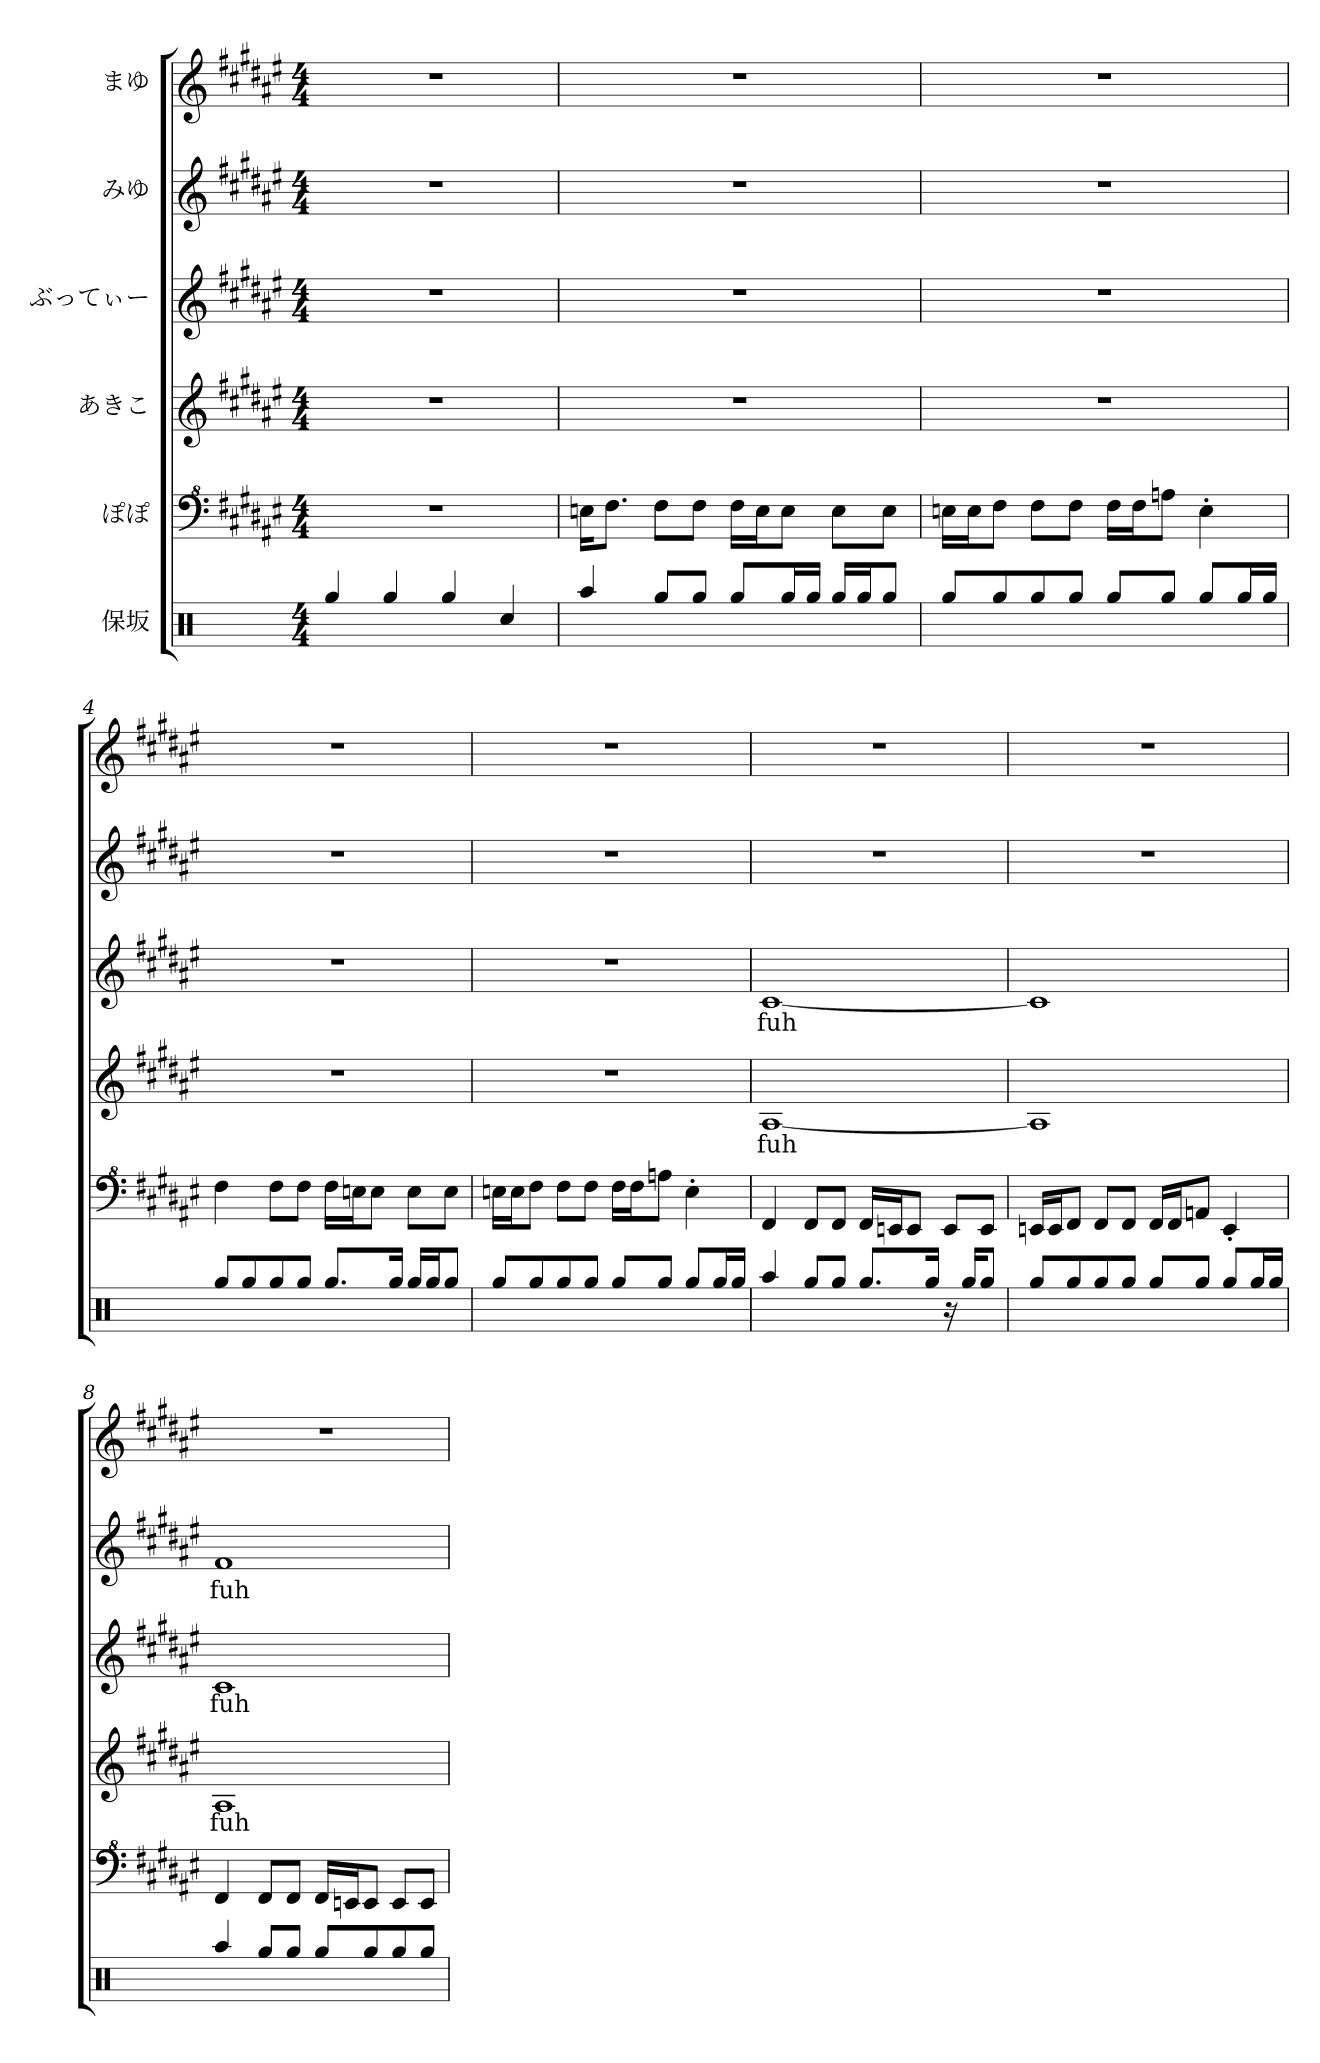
**kern	**kern	**kern	**text	**kern	**text	**kern	**text	**kern
*part6	*part5	*part4	*part4	*part3	*part3	*part2	*part2	*part1
*staff6	*staff5	*staff4	*staff4	*staff3	*staff3	*staff2	*staff2	*staff1
*I"保坂	*I"ぽぽ	*I"あきこ	*	*I"ぶってぃー	*	*I"みゆ	*	*I"まゆ
*clefX	*clefF^4	*clefG2	*	*clefG2	*	*clefG2	*	*clefG2
*k[]	*k[f#c#g#d#a#e#]	*k[f#c#g#d#a#e#]	*	*k[f#c#g#d#a#e#]	*	*k[f#c#g#d#a#e#]	*	*k[f#c#g#d#a#e#]
*M4/4	*M4/4	*M4/4	*	*M4/4	*	*M4/4	*	*M4/4
=1	=1	=1	=1	=1	=1	=1	=1	=1
4Rgg/	1r	1r	.	1r	.	1r	.	1r
4Rgg/	.	.	.	.	.	.	.	.
4Rgg/	.	.	.	.	.	.	.	.
4Rcc/	.	.	.	.	.	.	.	.
=2	=2	=2	=2	=2	=2	=2	=2	=2
4Raa/	16enKL	1r	.	1r	.	1r	.	1r
.	8.f#J	.	.	.	.	.	.	.
8Rgg/L	8f#L	.	.	.	.	.	.	.
8Rgg/J	8f#J	.	.	.	.	.	.	.
8Rgg/L	16f#LL	.	.	.	.	.	.	.
.	16eJ	.	.	.	.	.	.	.
16Rgg/L	8eJ	.	.	.	.	.	.	.
16Rgg/JJ	.	.	.	.	.	.	.	.
16Rgg/LL	8eL	.	.	.	.	.	.	.
16Rgg/J	.	.	.	.	.	.	.	.
8Rgg/J	8eJ	.	.	.	.	.	.	.
=3	=3	=3	=3	=3	=3	=3	=3	=3
8Rgg/L	16enLL	1r	.	1r	.	1r	.	1r
.	16eJ	.	.	.	.	.	.	.
8Rgg/	8f#J	.	.	.	.	.	.	.
8Rgg/	8f#L	.	.	.	.	.	.	.
8Rgg/J	8f#J	.	.	.	.	.	.	.
8Rgg/L	16f#LL	.	.	.	.	.	.	.
.	16f#J	.	.	.	.	.	.	.
8Rgg/J	8anJ	.	.	.	.	.	.	.
8Rgg/L	4e'	.	.	.	.	.	.	.
16Rgg/L	.	.	.	.	.	.	.	.
16Rgg/JJ	.	.	.	.	.	.	.	.
=4	=4	=4	=4	=4	=4	=4	=4	=4
8Rgg/L	4f#	1r	.	1r	.	1r	.	1r
8Rgg/	.	.	.	.	.	.	.	.
8Rgg/	8f#L	.	.	.	.	.	.	.
8Rgg/J	8f#J	.	.	.	.	.	.	.
8.Rgg/L	16f#LL	.	.	.	.	.	.	.
.	16enJ	.	.	.	.	.	.	.
.	8eJ	.	.	.	.	.	.	.
16Rgg/Jk	.	.	.	.	.	.	.	.
16Rgg/LL	8eL	.	.	.	.	.	.	.
16Rgg/J	.	.	.	.	.	.	.	.
8Rgg/J	8eJ	.	.	.	.	.	.	.
=5	=5	=5	=5	=5	=5	=5	=5	=5
8Rgg/L	16enLL	1r	.	1r	.	1r	.	1r
.	16eJ	.	.	.	.	.	.	.
8Rgg/	8f#J	.	.	.	.	.	.	.
8Rgg/	8f#L	.	.	.	.	.	.	.
8Rgg/J	8f#J	.	.	.	.	.	.	.
8Rgg/L	16f#LL	.	.	.	.	.	.	.
.	16f#J	.	.	.	.	.	.	.
8Rgg/J	8anJ	.	.	.	.	.	.	.
8Rgg/L	4e'	.	.	.	.	.	.	.
16Rgg/L	.	.	.	.	.	.	.	.
16Rgg/JJ	.	.	.	.	.	.	.	.
=6	=6	=6	=6	=6	=6	=6	=6	=6
4Raa/	4F#	[1A#	fuh	[1c#	fuh	1r	.	1r
8Rgg/L	8F#L	.	.	.	.	.	.	.
8Rgg/J	8F#J	.	.	.	.	.	.	.
8.Rgg/L	16F#LL	.	.	.	.	.	.	.
.	16EnJ	.	.	.	.	.	.	.
.	8EJ	.	.	.	.	.	.	.
16Rgg/Jk	.	.	.	.	.	.	.	.
16r	8EL	.	.	.	.	.	.	.
16Rgg/KL	.	.	.	.	.	.	.	.
8Rgg/J	8EJ	.	.	.	.	.	.	.
=7	=7	=7	=7	=7	=7	=7	=7	=7
8Rgg/L	16EnLL	1A#]	.	1c#]	.	1r	.	1r
.	16EJ	.	.	.	.	.	.	.
8Rgg/	8F#J	.	.	.	.	.	.	.
8Rgg/	8F#L	.	.	.	.	.	.	.
8Rgg/J	8F#J	.	.	.	.	.	.	.
8Rgg/L	16F#LL	.	.	.	.	.	.	.
.	16F#J	.	.	.	.	.	.	.
8Rgg/J	8AnJ	.	.	.	.	.	.	.
8Rgg/L	4E'	.	.	.	.	.	.	.
16Rgg/L	.	.	.	.	.	.	.	.
16Rgg/JJ	.	.	.	.	.	.	.	.
=8	=8	=8	=8	=8	=8	=8	=8	=8
4Raa/	4F#	1A#	fuh	1c#	fuh	1f#	fuh	1r
8Rgg/L	8F#L	.	.	.	.	.	.	.
8Rgg/J	8F#J	.	.	.	.	.	.	.
8Rgg/L	16F#LL	.	.	.	.	.	.	.
.	16EnJ	.	.	.	.	.	.	.
8Rgg/	8EJ	.	.	.	.	.	.	.
8Rgg/	8EL	.	.	.	.	.	.	.
8Rgg/J	8EJ	.	.	.	.	.	.	.
=	=	=	=	=	=	=	=	=
*-	*-	*-	*-	*-	*-	*-	*-	*-
